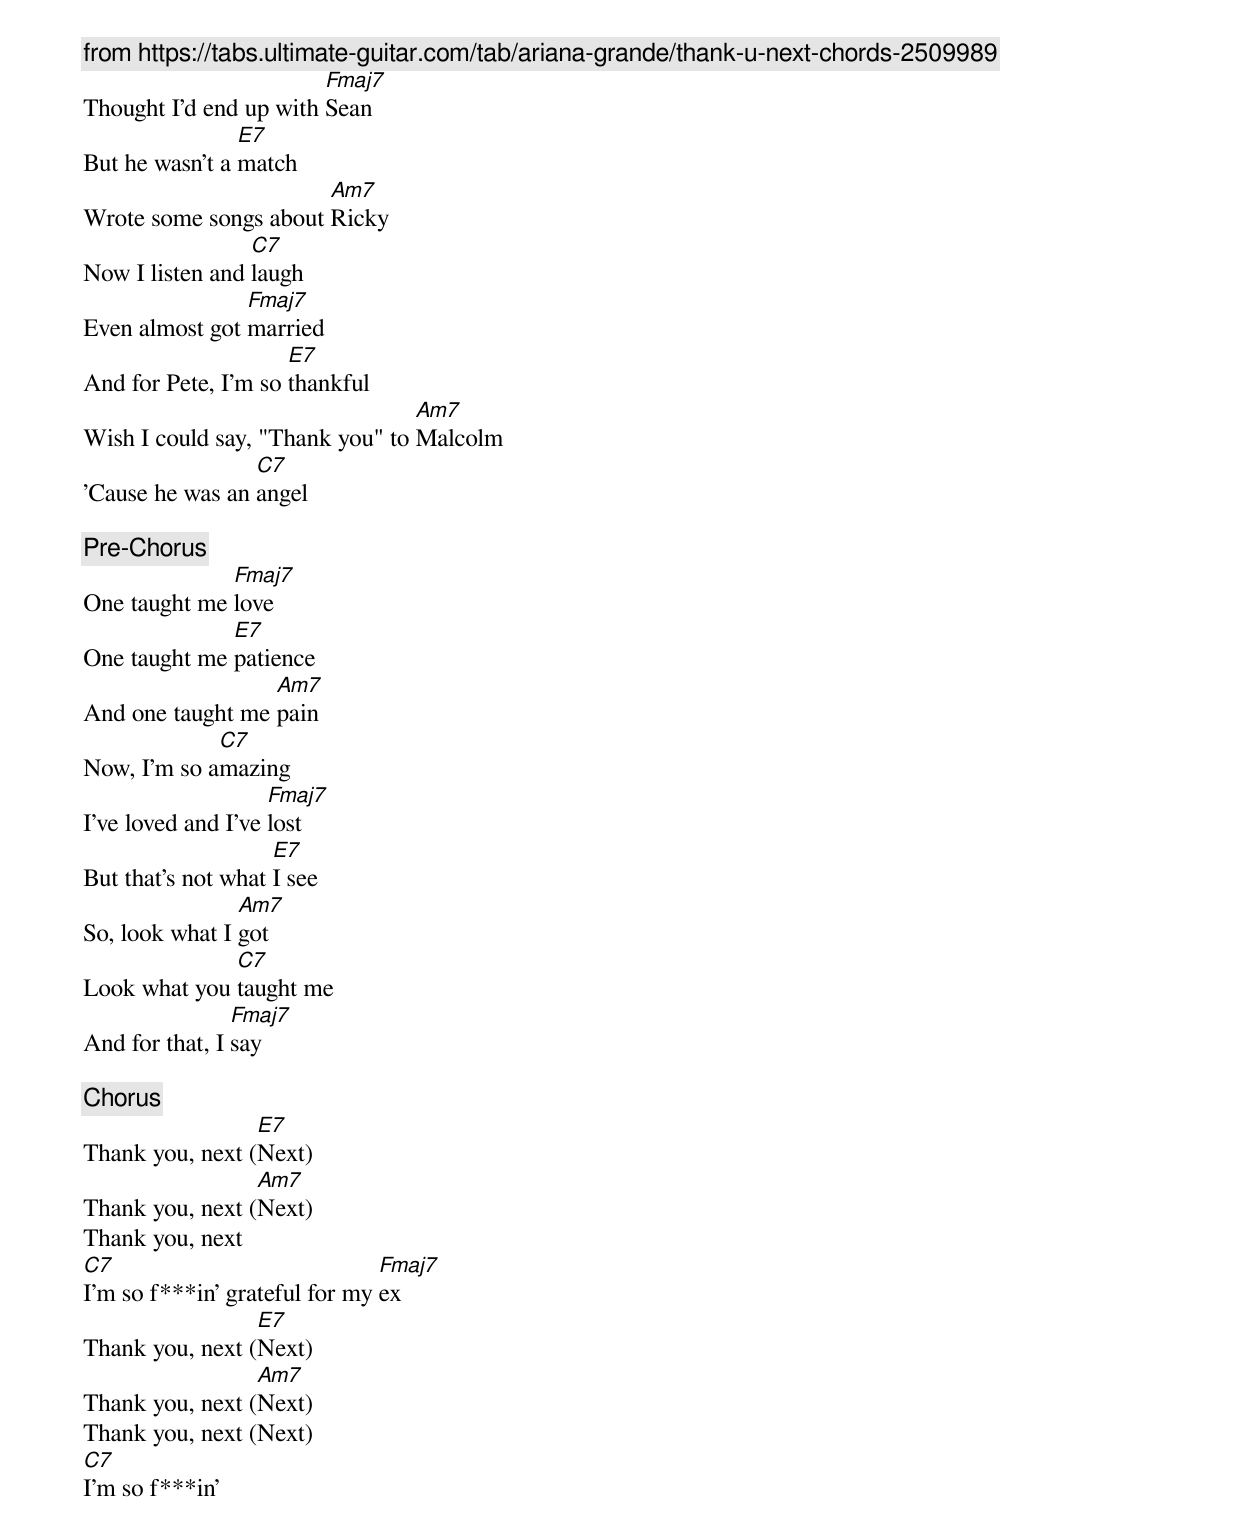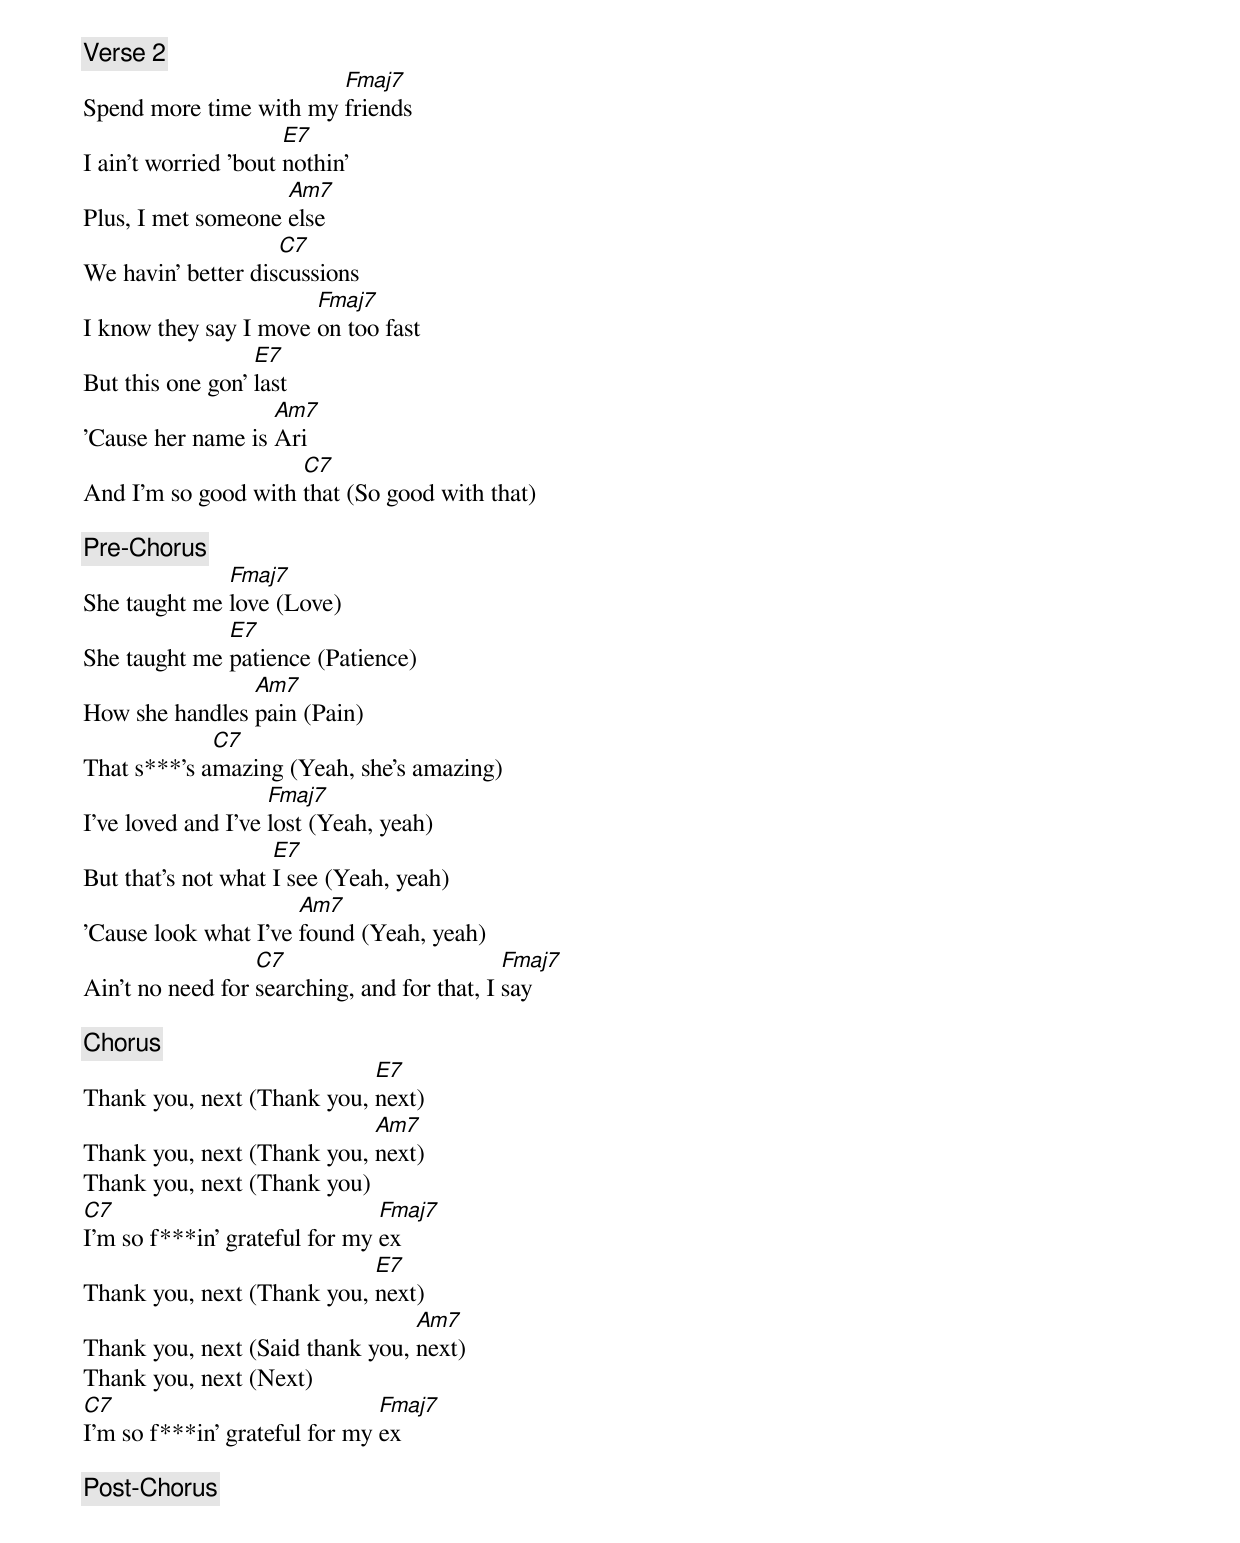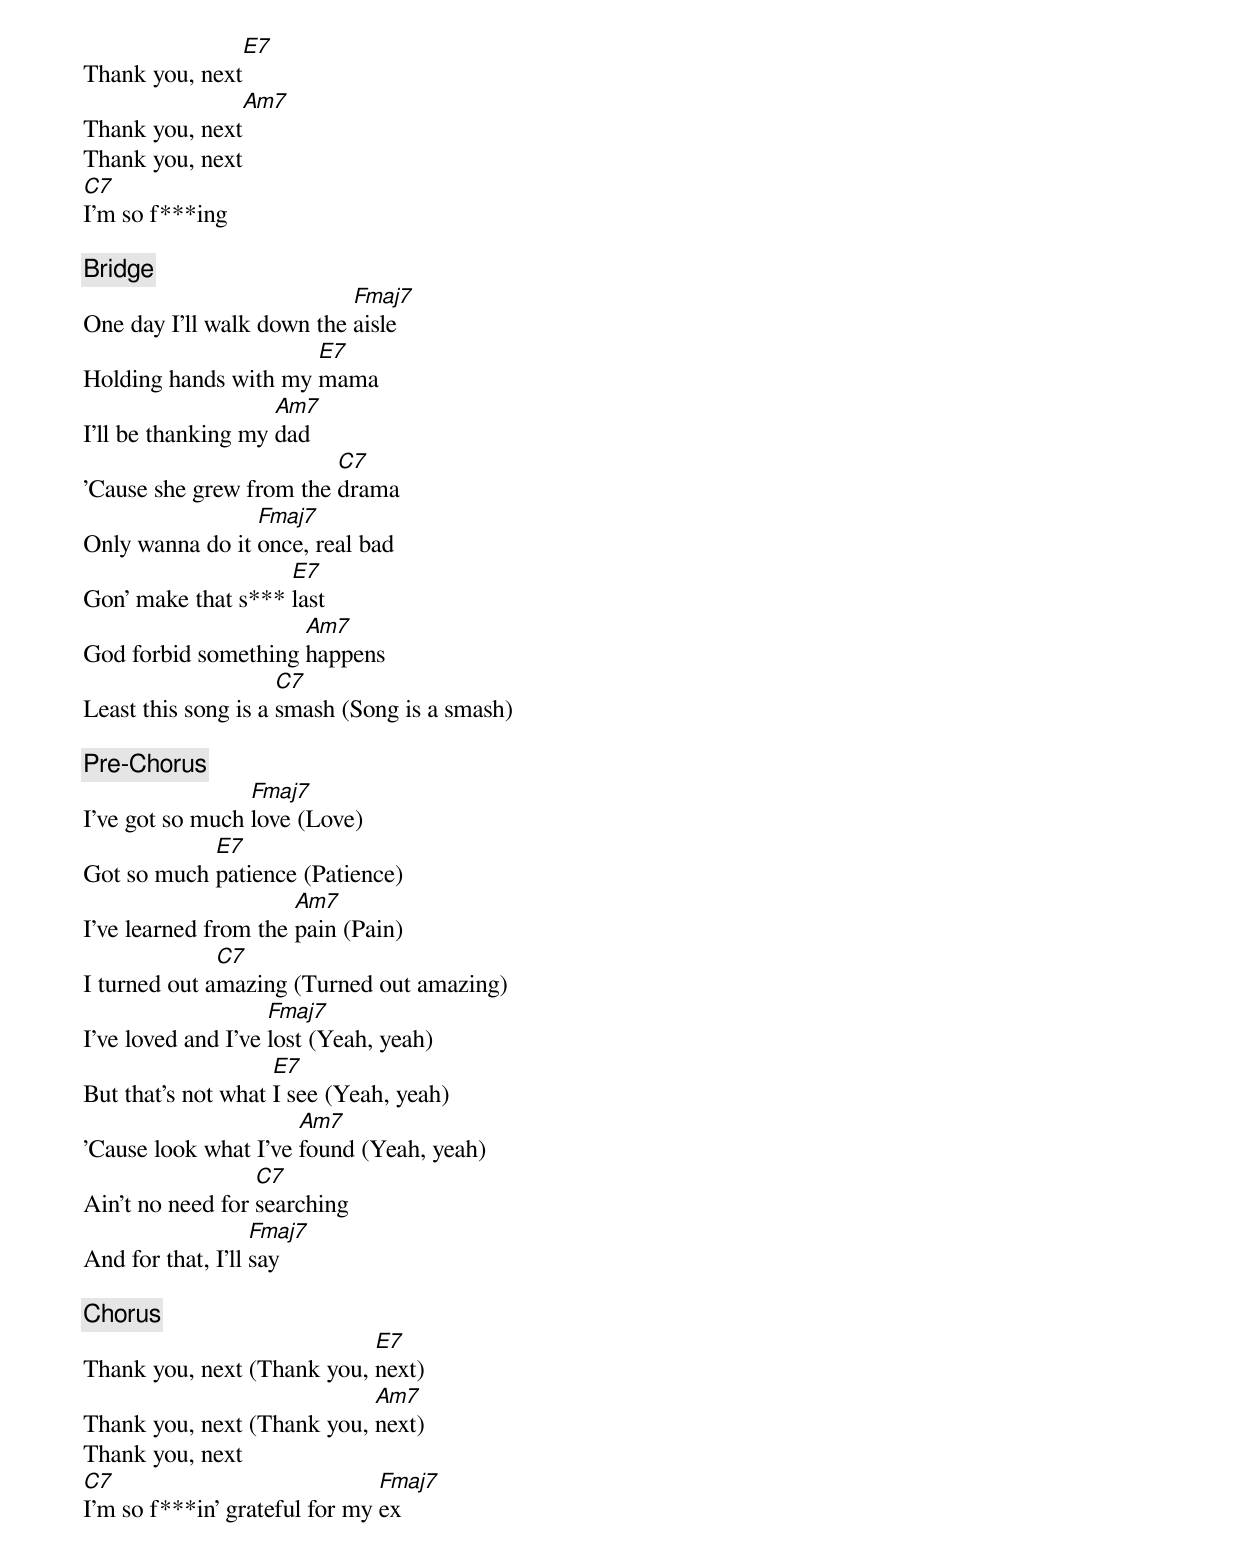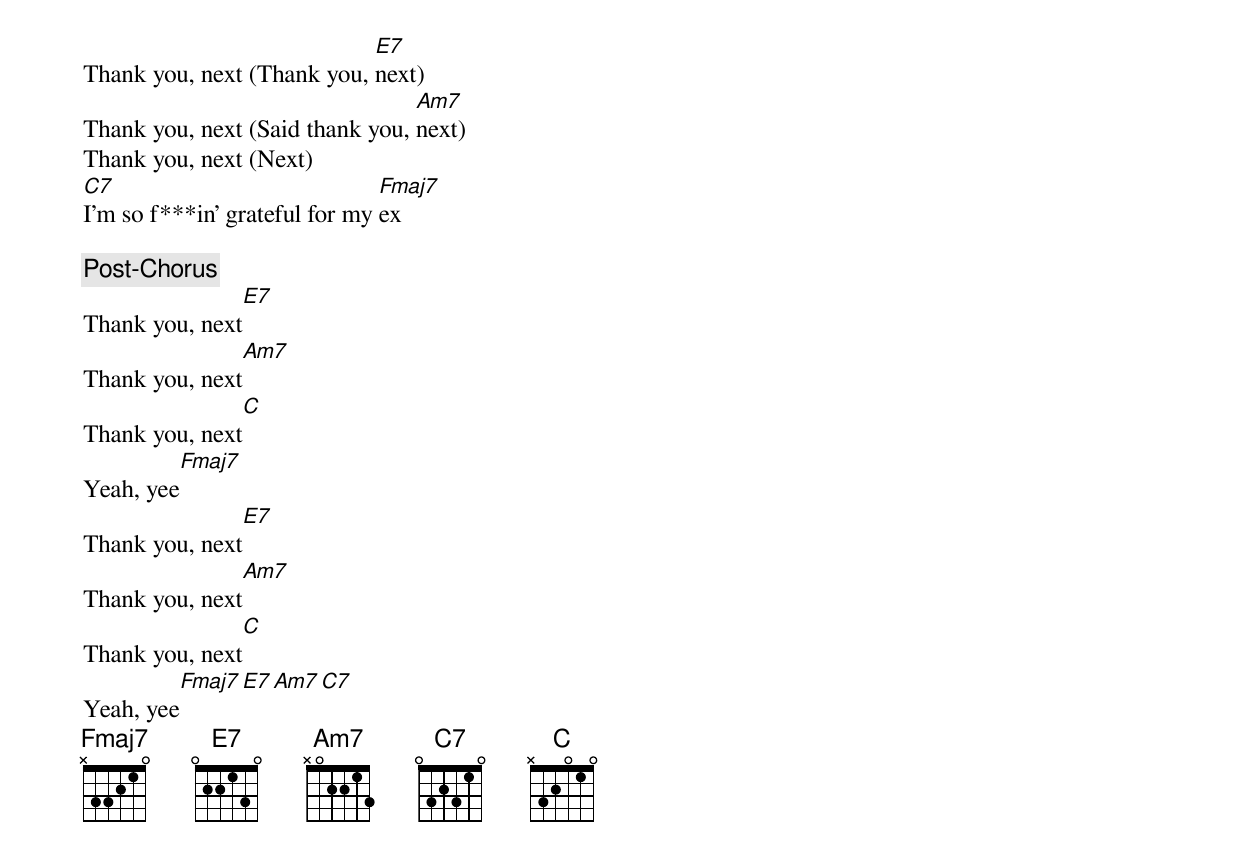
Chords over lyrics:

[from https://tabs.ultimate-guitar.com/tab/ariana-grande/thank-u-next-chords-2509989]
                        Fmaj7
Thought I'd end up with Sean
                E7
But he wasn't a match
                       Am7
Wrote some songs about Ricky
                 C7
Now I listen and laugh
                Fmaj7
Even almost got married
                     E7
And for Pete, I'm so thankful
                                 Am7
Wish I could say, "Thank you" to Malcolm
                 C7
'Cause he was an angel

[Pre-Chorus]
              Fmaj7
One taught me love
              E7
One taught me patience
                  Am7
And one taught me pain
             C7
Now, I'm so amazing
                    Fmaj7
I've loved and I've lost
                    E7
But that's not what I see
                Am7
So, look what I got
              C7
Look what you taught me
                Fmaj7
And for that, I say

[Chorus]
                 E7
Thank you, next (Next)
                 Am7
Thank you, next (Next)
Thank you, next
C7                             Fmaj7
I'm so f***in' grateful for my ex
                 E7
Thank you, next (Next)
                 Am7
Thank you, next (Next)
Thank you, next (Next)
C7
I'm so f***in'

[Verse 2]
                        Fmaj7
Spend more time with my friends
                      E7
I ain't worried 'bout nothin'
                    Am7
Plus, I met someone else
                    C7
We havin' better discussions
                       Fmaj7
I know they say I move on too fast
                  E7
But this one gon' last
                   Am7
'Cause her name is Ari
                     C7
And I'm so good with that (So good with that)

[Pre-Chorus]
              Fmaj7
She taught me love (Love)
              E7
She taught me patience (Patience)
                Am7
How she handles pain (Pain)
             C7
That s***'s amazing (Yeah, she's amazing)
                    Fmaj7
I've loved and I've lost (Yeah, yeah)
                    E7
But that's not what I see (Yeah, yeah)
                      Am7
'Cause look what I've found (Yeah, yeah)
                  C7                         Fmaj7
Ain't no need for searching, and for that, I say

[Chorus]
                            E7
Thank you, next (Thank you, next)
                            Am7
Thank you, next (Thank you, next)
Thank you, next (Thank you)
C7                             Fmaj7
I'm so f***in' grateful for my ex
                            E7
Thank you, next (Thank you, next)
                                 Am7
Thank you, next (Said thank you, next)
Thank you, next (Next)
C7                             Fmaj7
I'm so f***in' grateful for my ex

[Post-Chorus]
                E7
Thank you, next
                Am7
Thank you, next
Thank you, next
C7
I'm so f***ing

[Bridge]
                           Fmaj7
One day I'll walk down the aisle
                      E7
Holding hands with my mama
                    Am7
I'll be thanking my dad
                         C7
'Cause she grew from the drama
                 Fmaj7
Only wanna do it once, real bad
                    E7
Gon' make that s*** last
                     Am7
God forbid something happens
                     C7
Least this song is a smash (Song is a smash)

[Pre-Chorus]
                 Fmaj7
I've got so much love (Love)
            E7
Got so much patience (Patience)
                      Am7
I've learned from the pain (Pain)
              C7
I turned out amazing (Turned out amazing)
                    Fmaj7
I've loved and I've lost (Yeah, yeah)
                    E7
But that's not what I see (Yeah, yeah)
                      Am7
'Cause look what I've found (Yeah, yeah)
                  C7
Ain't no need for searching
                   Fmaj7
And for that, I'll say

[Chorus]
                            E7
Thank you, next (Thank you, next)
                            Am7
Thank you, next (Thank you, next)
Thank you, next
C7                             Fmaj7
I'm so f***in' grateful for my ex
                            E7
Thank you, next (Thank you, next)
                                 Am7
Thank you, next (Said thank you, next)
Thank you, next (Next)
C7                             Fmaj7
I'm so f***in' grateful for my ex

[Post-Chorus]
                E7
Thank you, next
                Am7
Thank you, next
                C
Thank you, next
          Fmaj7
Yeah, yee
                E7
Thank you, next
                Am7
Thank you, next
                C
Thank you, next
          Fmaj7   E7  Am7   C7
Yeah, yee
